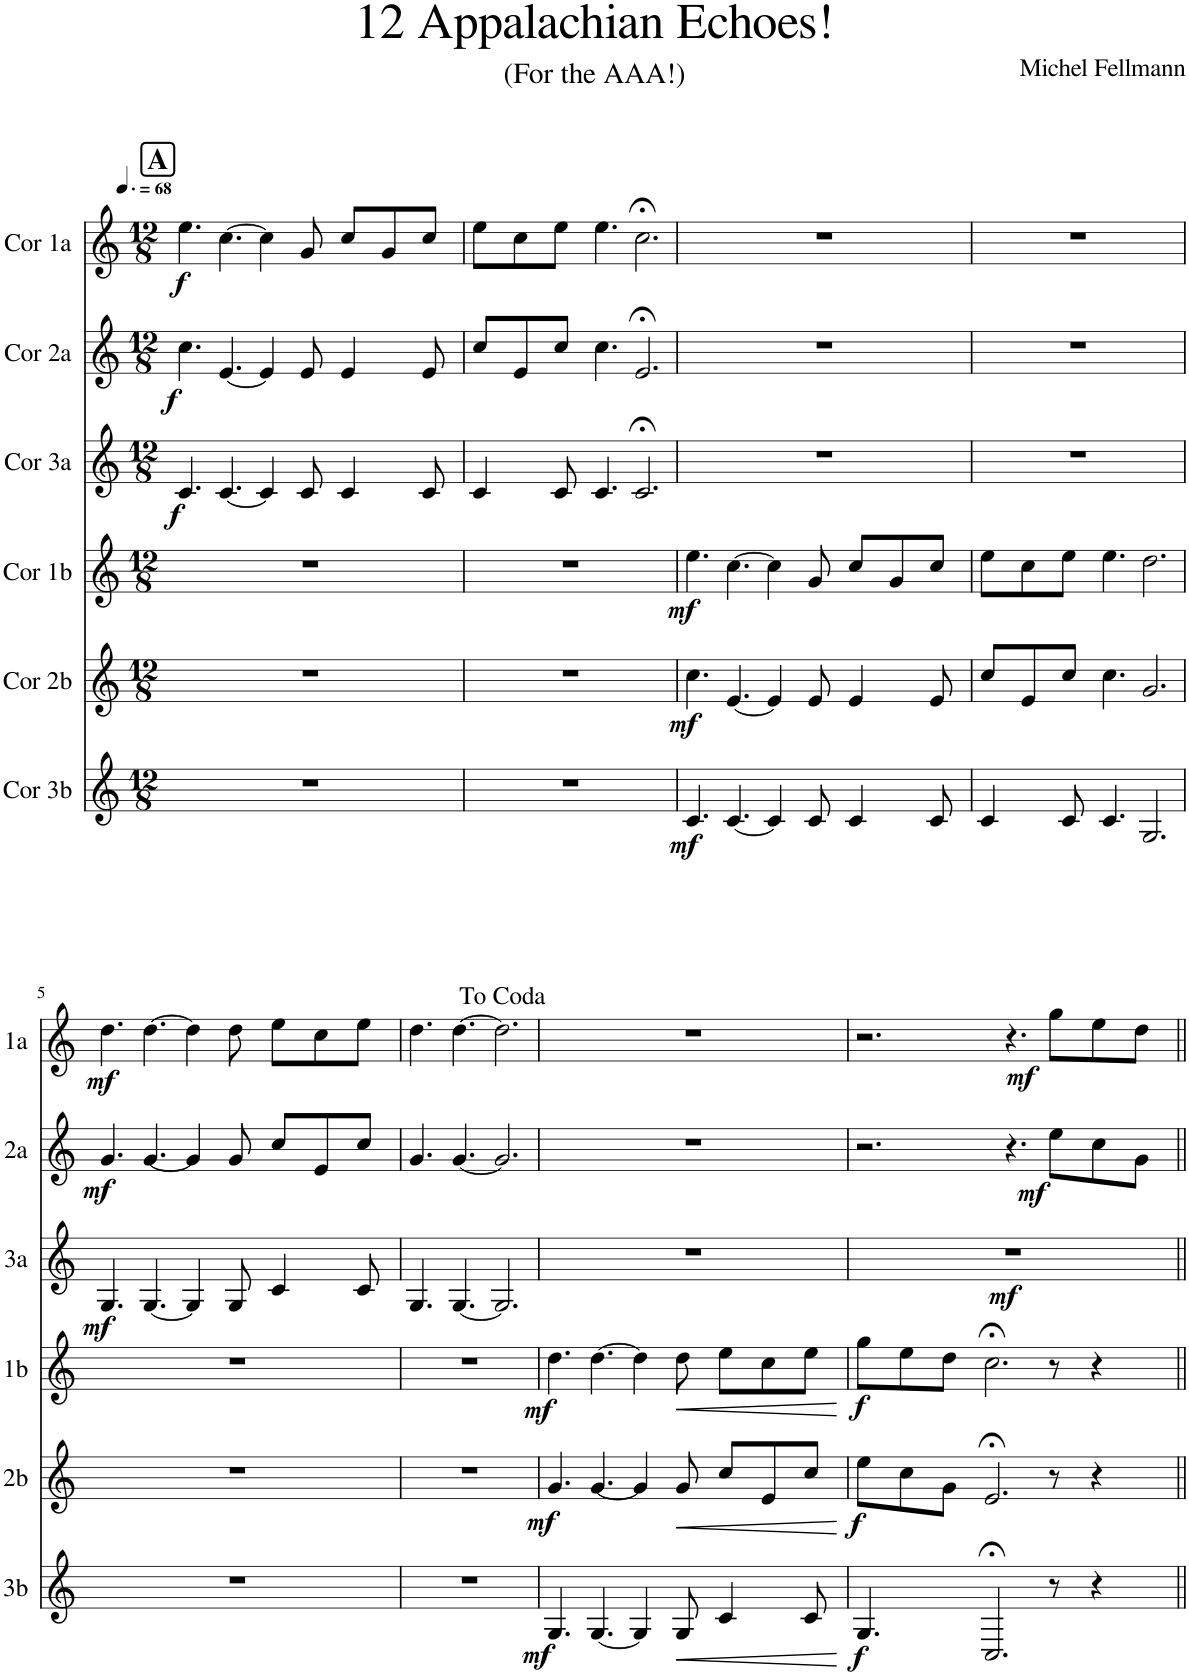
**kern	**dynam	**kern	**dynam	**kern	**dynam	**kern	**dynam	**kern	**dynam	**kern	**dynam
*part6	*part6	*part5	*part5	*part4	*part4	*part3	*part3	*part2	*part2	*part1	*part1
*staff6	*staff6	*staff5	*staff5	*staff4	*staff4	*staff3	*staff3	*staff2	*staff2	*staff1	*staff1
*I"Cor 3b	*	*I"Cor 2b	*	*I"Cor 1b	*	*I"Cor 3a	*	*I"Cor 2a	*	*I"Cor 1a	*
*I'3b	*	*I'2b	*	*I'1b	*	*I'3a	*	*I'2a	*	*I'1a	*
*clefG2	*	*clefG2	*	*clefG2	*	*clefG2	*	*clefG2	*	*clefG2	*
*Trd4c7	*	*Trd4c7	*	*Trd4c7	*	*Trd4c7	*	*Trd4c7	*	*Trd4c7	*
*k[]	*	*k[]	*	*k[]	*	*k[]	*	*k[]	*	*k[]	*
*M12/8	*	*M12/8	*	*M12/8	*	*M12/8	*	*M12/8	*	*M12/8	*
*MM102	*	*MM102	*	*MM102	*	*MM102	*	*MM102	*	*MM102	*
!!LO:REH:place=s1:a:B:cj:fs=14:t=A
=1	=1	=1	=1	=1	=1	=1	=1	=1	=1	=1	=1
!	!	!	!	!	!	!	!LO:DY:b	!	!LO:DY:b	!	!LO:DY:b
1.r	.	1.r	.	1.r	.	4.c/	f	4.cc\	f	4.ee\	f
.	.	.	.	.	.	[4.c/	.	[4.e/	.	[4.cc\	.
.	.	.	.	.	.	4c/]	.	4e/]	.	4cc\]	.
.	.	.	.	.	.	8c/	.	8e/	.	8g/	.
.	.	.	.	.	.	4c/	.	4e/	.	8cc/L	.
.	.	.	.	.	.	.	.	.	.	8g/	.
.	.	.	.	.	.	8c/	.	8e/	.	8cc/J	.
=2	=2	=2	=2	=2	=2	=2	=2	=2	=2	=2	=2
1.r	.	1.r	.	1.r	.	4c/	.	8cc/L	.	8ee\L	.
.	.	.	.	.	.	.	.	8e/	.	8cc\	.
.	.	.	.	.	.	8c/	.	8cc/J	.	8ee\J	.
.	.	.	.	.	.	4.c/	.	4.cc\	.	4.ee\	.
.	.	.	.	.	.	2.c;</	.	2.e;</	.	2.cc;<\	.
=3	=3	=3	=3	=3	=3	=3	=3	=3	=3	=3	=3
!	!LO:DY:b	!	!LO:DY:b	!	!LO:DY:b	!	!	!	!	!	!
4.c/	mf	4.cc\	mf	4.ee\	mf	1.r	.	1.r	.	1.r	.
[4.c/	.	[4.e/	.	[4.cc\	.	.	.	.	.	.	.
4c/]	.	4e/]	.	4cc\]	.	.	.	.	.	.	.
8c/	.	8e/	.	8g/	.	.	.	.	.	.	.
4c/	.	4e/	.	8cc/L	.	.	.	.	.	.	.
.	.	.	.	8g/	.	.	.	.	.	.	.
8c/	.	8e/	.	8cc/J	.	.	.	.	.	.	.
=4	=4	=4	=4	=4	=4	=4	=4	=4	=4	=4	=4
4c/	.	8cc/L	.	8ee\L	.	1.r	.	1.r	.	1.r	.
.	.	8e/	.	8cc\	.	.	.	.	.	.	.
8c/	.	8cc/J	.	8ee\J	.	.	.	.	.	.	.
4.c/	.	4.cc\	.	4.ee\	.	.	.	.	.	.	.
2.G/	.	2.g/	.	2.dd\	.	.	.	.	.	.	.
!!LO:LB:g=z
=5	=5	=5	=5	=5	=5	=5	=5	=5	=5	=5	=5
!	!	!	!	!	!	!	!LO:DY:b	!	!LO:DY:b	!	!LO:DY:b
1.r	.	1.r	.	1.r	.	4.G/	mf	4.g/	mf	4.dd\	mf
.	.	.	.	.	.	[4.G/	.	[4.g/	.	[4.dd\	.
.	.	.	.	.	.	4G/]	.	4g/]	.	4dd\]	.
.	.	.	.	.	.	8G/	.	8g/	.	8dd\	.
.	.	.	.	.	.	4c/	.	8cc/L	.	8ee\L	.
.	.	.	.	.	.	.	.	8e/	.	8cc\	.
.	.	.	.	.	.	8c/	.	8cc/J	.	8ee\J	.
=6	=6	=6	=6	=6	=6	=6	=6	=6	=6	=6	=6
1.r	.	1.r	.	1.r	.	4.G/	.	4.g/	.	4.dd\	.
.	.	.	.	.	.	[4.G/	.	[4.g/	.	[4.dd\	.
.	.	.	.	.	.	2.G/]	.	2.g/]	.	2.dd\]	.
=7	=7	=7	=7	=7	=7	=7	=7	=7	=7	=7	=7
!	!LO:DY:b	!	!LO:DY:b	!	!LO:DY:b	!	!	!	!	!	!
4.G/	mf	4.g/	mf	4.dd\	mf	1.r	.	1.r	.	1.r	.
[4.G/	.	[4.g/	.	[4.dd\	.	.	.	.	.	.	.
4G/]	.	4g/]	.	4dd\]	.	.	.	.	.	.	.
!	!LO:HP:b	!	!LO:HP:b	!	!LO:HP:b	!	!	!	!	!	!
8G/	<	8g/	<	8dd\	<	.	.	.	.	.	.
4c/	.	8cc/L	.	8ee\L	.	.	.	.	.	.	.
.	.	8e/	.	8cc\	.	.	.	.	.	.	.
8c/	.	8cc/J	.	8ee\J	.	.	.	.	.	.	.
.	[	.	[	.	[	.	.	.	.	.	.
=8	=8	=8	=8	=8	=8	=8	=8	=8	=8	=8	=8
!	!LO:DY:b	!	!LO:DY:b	!	!LO:DY:b	!	!LO:DY:b	!	!	!	!
4.G/	f	8ee\L	f	8gg\L	f	1.r	mf	2.r	.	2.r	.
.	.	8cc\	.	8ee\	.	.	.	.	.	.	.
.	.	8g\J	.	8dd\J	.	.	.	.	.	.	.
2.C;</	.	2.e;</	.	2.cc;<\	.	.	.	.	.	.	.
!	!	!	!	!	!	!	!	!	!	!	!LO:DY:b
.	.	.	.	.	.	.	.	4.r	.	4.r	mf
!	!	!	!	!	!	!	!	!	!LO:DY:b	!	!
8r	.	8r	.	8r	.	.	.	8ee\L	mf	8gg\L	.
4r	.	4r	.	4r	.	.	.	8cc\	.	8ee\	.
.	.	.	.	.	.	.	.	8g\J	.	8dd\J	.
=||	=||	=||	=||	=||	=||	=||	=||	=||	=||	=||	=||
*-	*-	*-	*-	*-	*-	*-	*-	*-	*-	*-	*-
